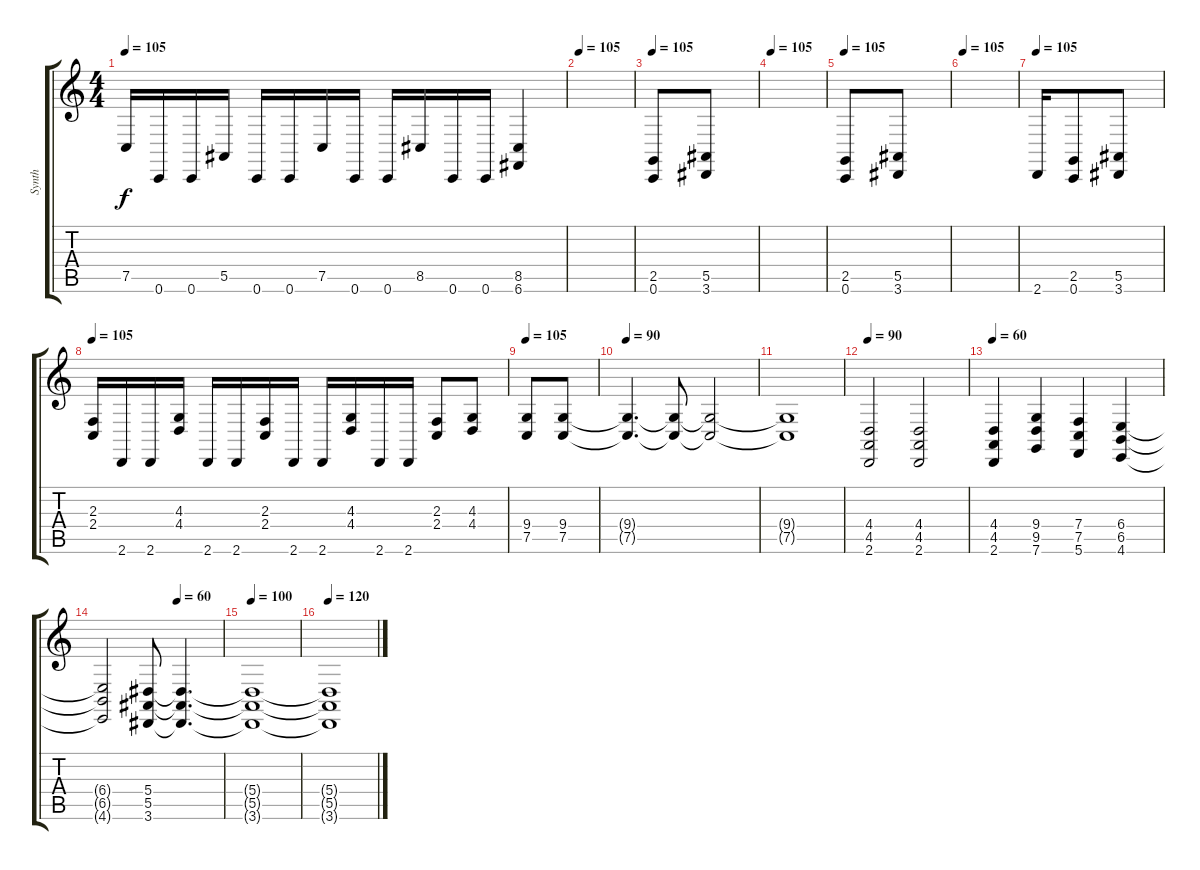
\track ("Synth" "Synth") {instrument churchorgan}
\staff {score tabs}
\tuning (C4 G3 Eb3 Bb2 F2 C2) {hide}
\ts (4 4)
\tempo 105
\clef g2
\ks c
7.5.16{dy f} 0.6.16 0.6.16 5.5.16 0.6.16 0.6.16 7.5.16 0.6.16 0.6.16 8.5.16 0.6.16 0.6.16 (8.5 6.6).4 |
\tempo 105
|
\tempo 105
(2.5 0.6).8 (5.5 3.6).8 |
\tempo 105
|
\tempo 105
(2.5 0.6).8 (5.5 3.6).8 |
\tempo 105
|
\tempo 105
2.6.16 (2.5 0.6).8 (5.5 3.6).8 |
\tempo 105
(2.3 2.4).16 2.6.16 2.6.16 (4.3 4.4).16 2.6.16 2.6.16 (2.3 2.4).16 2.6.16 2.6.16 (4.3 4.4).16 2.6.16 2.6.16 (2.3 2.4).8 (4.3 4.4).8 |
\tempo 105
(9.4 7.5).8 (9.4 7.5).8 |
\tempo 90
(9.4{t} 7.5{t}).4{d} (9.4{t} 7.5{t}).8 (9.4{t} 7.5{t}).2 |
(9.4{t} 7.5{t}).1 |
\tempo 90
(4.4 4.5 2.6).2 (4.4 4.5 2.6).2 |
\tempo 60
(4.4 4.5 2.6).4 (9.4 9.5 7.6).4 (7.4 7.5 5.6).4 (6.4 6.5 4.6).4 |
\tempo (60 0.625)
(6.4{t} 6.5{t} 4.6{t}).2 (5.4 5.5 3.6).8 (5.4{t} 5.5{t} 3.6{t}).4{d} |
\tempo 100
(5.4{t} 5.5{t} 3.6{t}).1 |
\tempo 120
(5.4{t} 5.5{t} 3.6{t}).1
